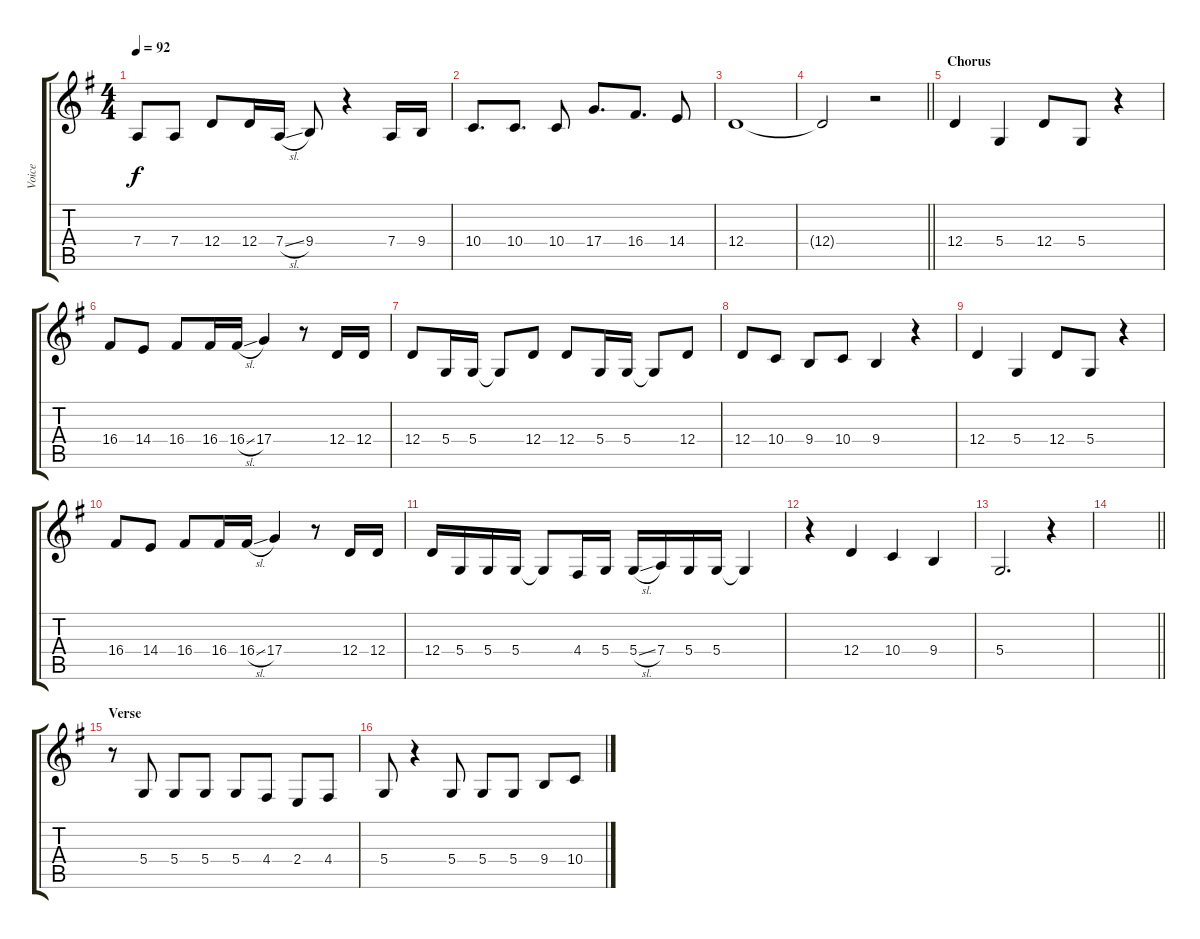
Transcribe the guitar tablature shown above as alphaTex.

\track ("Voice " "Voice ") {instrument fx5brightness}
\staff {score tabs}
\tuning (E4 B3 G3 D3 A2 E2) {hide}
\ts (4 4)
\tempo 92
\clef g2
\ks g
7.4.8{dy f} 7.4.8 12.4.8 12.4.16 7.4{sl}.16 9.4.8 r.4 7.4.16 9.4.16 |
10.4.8{d} 10.4.8{d} 10.4.8 17.4.8{d} 16.4.8{d} 14.4.8 |
12.4.1 |
\barLineRight lightlight
12.4{t}.2 r.2 |
\section ("" "Chorus")
12.4.4 5.4.4 12.4.8 5.4.8 r.4 |
16.4.8 14.4.8 16.4.8 16.4.16 16.4{sl}.16 17.4.4 r.8 12.4.16 12.4.16 |
12.4.8 5.4.16 5.4.16 5.4{t}.8 12.4.8 12.4.8 5.4.16 5.4.16 5.4{t}.8 12.4.8 |
12.4.8 10.4.8 9.4.8 10.4.8 9.4.4 r.4 |
12.4.4 5.4.4 12.4.8 5.4.8 r.4 |
16.4.8 14.4.8 16.4.8 16.4.16 16.4{sl}.16 17.4.4 r.8 12.4.16 12.4.16 |
12.4.16 5.4.16 5.4.16 5.4.16 5.4{t}.8 4.4.16 5.4.16 5.4{sl}.16 7.4.16 5.4.16 5.4.16 5.4{t}.4 |
r.4 12.4.4 10.4.4 9.4.4 |
5.4.2{d} r.4 |
\barLineRight lightlight
|
\section ("" "Verse")
r.8 5.4.8 5.4.8 5.4.8 5.4.8 4.4.8 2.4.8 4.4.8 |
5.4.8 r.4 5.4.8 5.4.8 5.4.8 9.4.8 10.4.8
